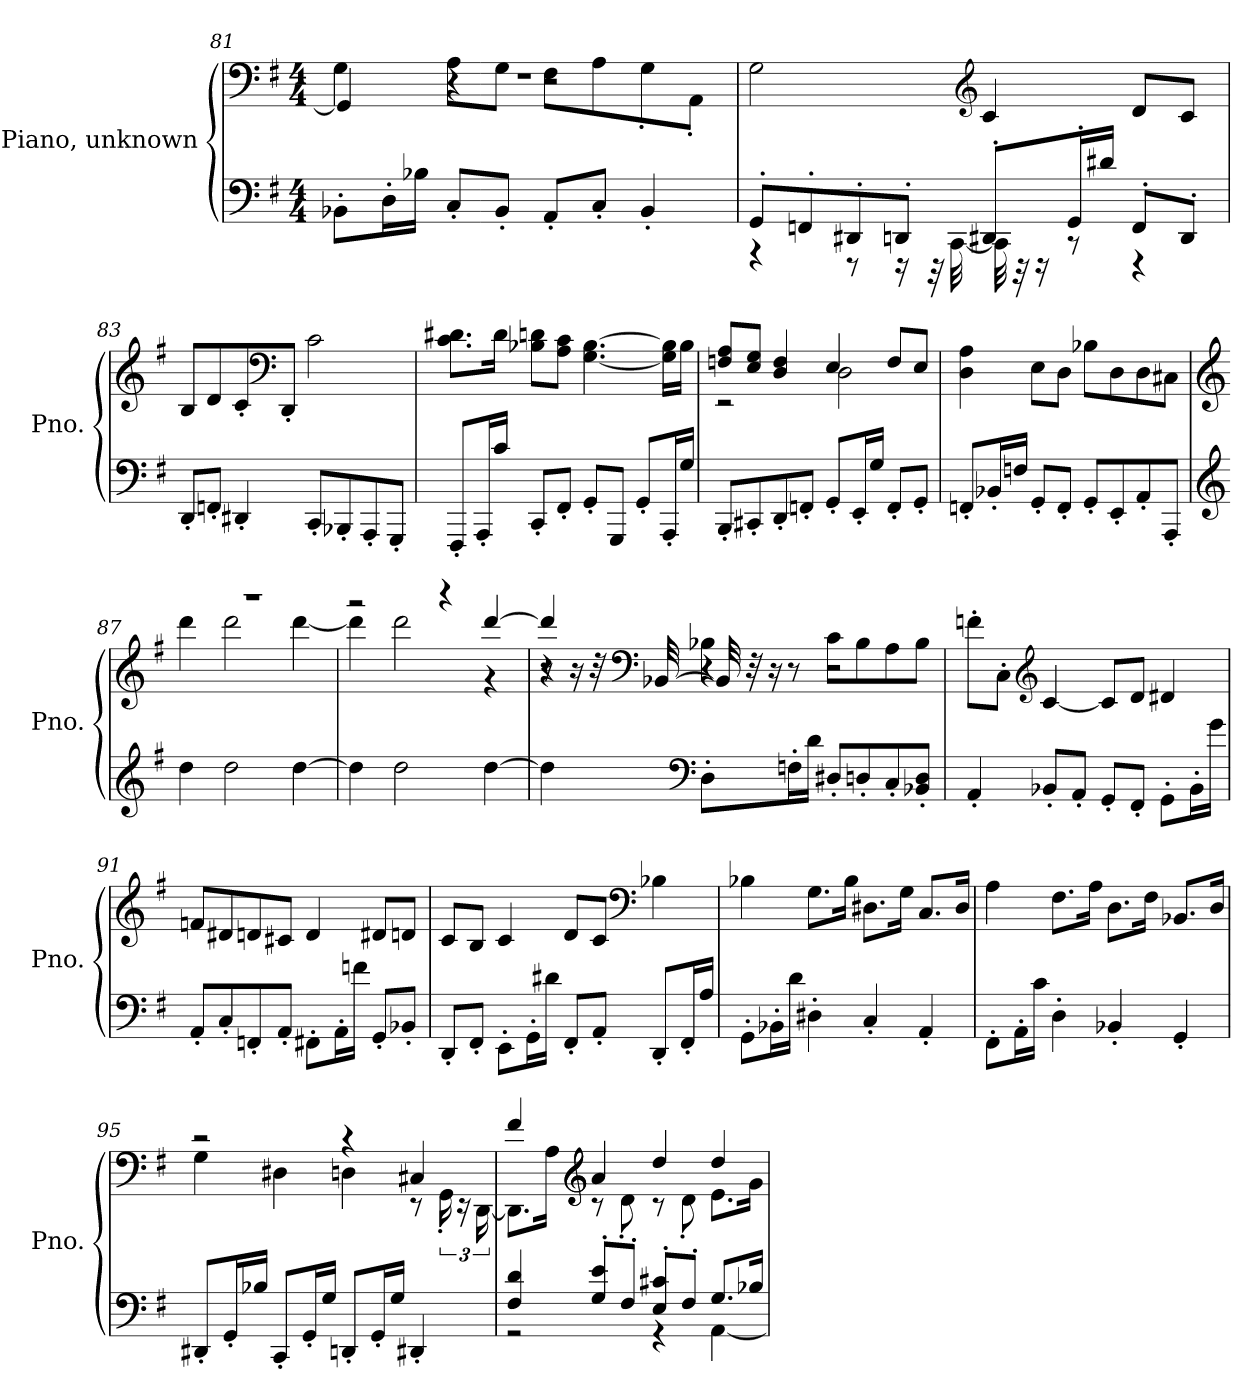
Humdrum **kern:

**kern	**kern
*part1	*part1
*staff2	*staff1
*I"Piano, unknown	*
*I'Pno.	*
*clefF4	*clefF4
*k[f#]	*k[f#]
*M4/4	*M4/4
=81	=81
*	*^
*	*	*^
8BB-X'\L	1r	4G\	4GG/]
16D'\L	.	.	.
16B-X\JJ	.	.	.
8C'/L	.	8A\L	4r
8BB-'/J	.	8G\J	.
8AA'/L	.	8F#\L	2r
8C'/J	.	8A\	.
4BB-'/	.	8G'\	.
.	.	8AA'\J	.
*	*v	*v	*v
=82	=82
*^	*
8GG'/L	4r	2G\
8FFn'/	.	.
8DD#X'/	8r	.
8DDn'/J	16r	.
.	32r	.
.	[32CC\	.
*	*	*clefG2
8DD#X'/L	32CC\]	4c/
.	32r	.
.	16r	.
16GG'/L	8r	.
16d#X/JJ	.	.
8FF'/L	4r	8d/L
8DD#'/J	.	8c/J
*v	*v	*
!!LO:LB:g=z
=83	=83
8DD'/L	8B/L
8FFn'/J	8d/
4DD#X'/	8c'/
*	*clefF4
.	8DD'/J
8CC'/L	2c\
8BBB-X'/	.
8AAA'/	.
8GGG'/J	.
=84	=84
8FFF#'/L	8.c\ 8.d#X\L
16AAA'/L	.
16c/JJ	16d#\Jk
8CC'/L	8B-X\ 8dn\L
8FF#'/J	8A\ 8c\J
8GG'/L	[4.G\ [4.B-\
8GGG/J	.
8GG'/L	.
16AAA'/L	16G\] 16B-\]LL
16G/JJ	16B-\JJ
=85	=85
*	*^
8BBB'/L	8Fn/ 8A/L	2r
8CC#X'/	8E/ 8G/J	.
8DD'/	4D/ 4F/	.
8FFn'/J	.	.
8GG'/L	4E/	2D\
16EE'/L	.	.
16G/JJ	.	.
8FF'/L	8F/L	.
8GG'/J	8E/J	.
*	*v	*v
!!LO:LB:g=z
=86	=86
8FFn'/L	4D\ 4A\
16BB-X'/L	.
16Fn/JJ	.
8GG'/L	8E\L
8FF'/J	8D\J
8GG'/L	8B-X\L
8EE'/	8D\
8AA'/	8D\
8AAA'/J	8C#X\J
=87	=87
*clefG2	*clefG2
*	*^
4dd\	1r	4ddd\
2dd\	.	2ddd\
[4dd\	.	[4ddd\
=88	=88	=88
4dd\]	2r	4ddd\]
2dd\	.	2ddd\
.	4r	.
[4dd\	[4ddd/	4r
=89	=89	=89
*	*	*^
4dd\]	4ddd/]	4r	8r
.	.	.	16r
.	.	.	32r
*	*clefF4	*	*
.	.	.	[32BB-X/
*clefF4	*	*	*
8D'\L	4r	4B-X\	32BB-/]
.	.	.	32r
.	.	.	16r
16Fn'\L	.	.	8r
16d\JJ	.	.	.
8D#X'/L	2r	8c\L	2r
8Dn'/	.	8B-\	.
8C'/	.	8A\	.
8BB-X/' 8D/'J	.	8B-\J	.
*	*v	*v	*v
!!LO:LB:g=z
=90	=90
4AA'/	8fn'\L
.	8C'\J
*	*clefG2
8BB-X'/L	[4c/
8AA'/J	.
8GG'/L	8c/L]
8FF#'/J	8d/J
8GG'\L	4d#X/
16BB-'\L	.
16g\JJ	.
=91	=91
8AA'/L	8fn/L
8C'/	8d#X/
8FFn'/	8dn/
8AA'/J	8c#X/J
8FF#X'\L	4d/
16AA'\L	.
16fn\JJ	.
8GG'/L	8d#X/L
8BB-X'/J	8dn/J
=92	=92
8DD'/L	8c/L
8FF#'/J	8B/J
8EE'\L	4c/
16GG'\L	.
16d#X\JJ	.
8FF#'/L	8d/L
8AA'/J	8c/J
*	*clefF4
8DD'/L	4B-X\
16FF#'/L	.
16A/JJ	.
!!LO:LB:g=z
=93	=93
8GG'\L	4B-X\
16BB-X'\L	.
16d\JJ	.
4D#X'\	8.G\L
.	16B-\Jk
4C'/	8.D#X\L
.	16G\Jk
4AA'/	8.C/L
.	16D#/Jk
=94	=94
8FF#'\L	4A\
16AA'\L	.
16c\JJ	.
4D'\	8.F#\L
.	16A\Jk
4BB-X'/	8.D\L
.	16F#\Jk
4GG'/	8.BB-X/L
.	16D/Jk
=95	=95
*	*^
8DD#X'/L	2r	4G\
16GG'/L	.	.
16B-X/JJ	.	.
8CC'/L	.	4D#X\
16GG'/L	.	.
16G/JJ	.	.
8DDn'/L	4r	4Dn\
16GG'/L	.	.
16G/JJ	.	.
4DD#X'/	4C#X/	8r
.	.	24GG'\
.	.	24r
.	.	[24DD\
!!LO:LB:g=z	!!
=96	=96	=96
*^	*	*
4F#/ 4d/	2r	4f#/	8.DD\L]
.	.	.	16A\Jk
*	*	*clefG2	*
8G/' 8e/'L	.	4a/	8r
8F#'/J	.	.	8d'\
8E/' 8c#X/'L	4r	4dd/	8r
8F#'/J	.	.	8d'\
8.G/L	[4AA\	4dd/	8.e\L
16B-X/Jk	.	.	16g\Jk
*v	*v	*	*
*	*v	*v
=	=
*-	*-
